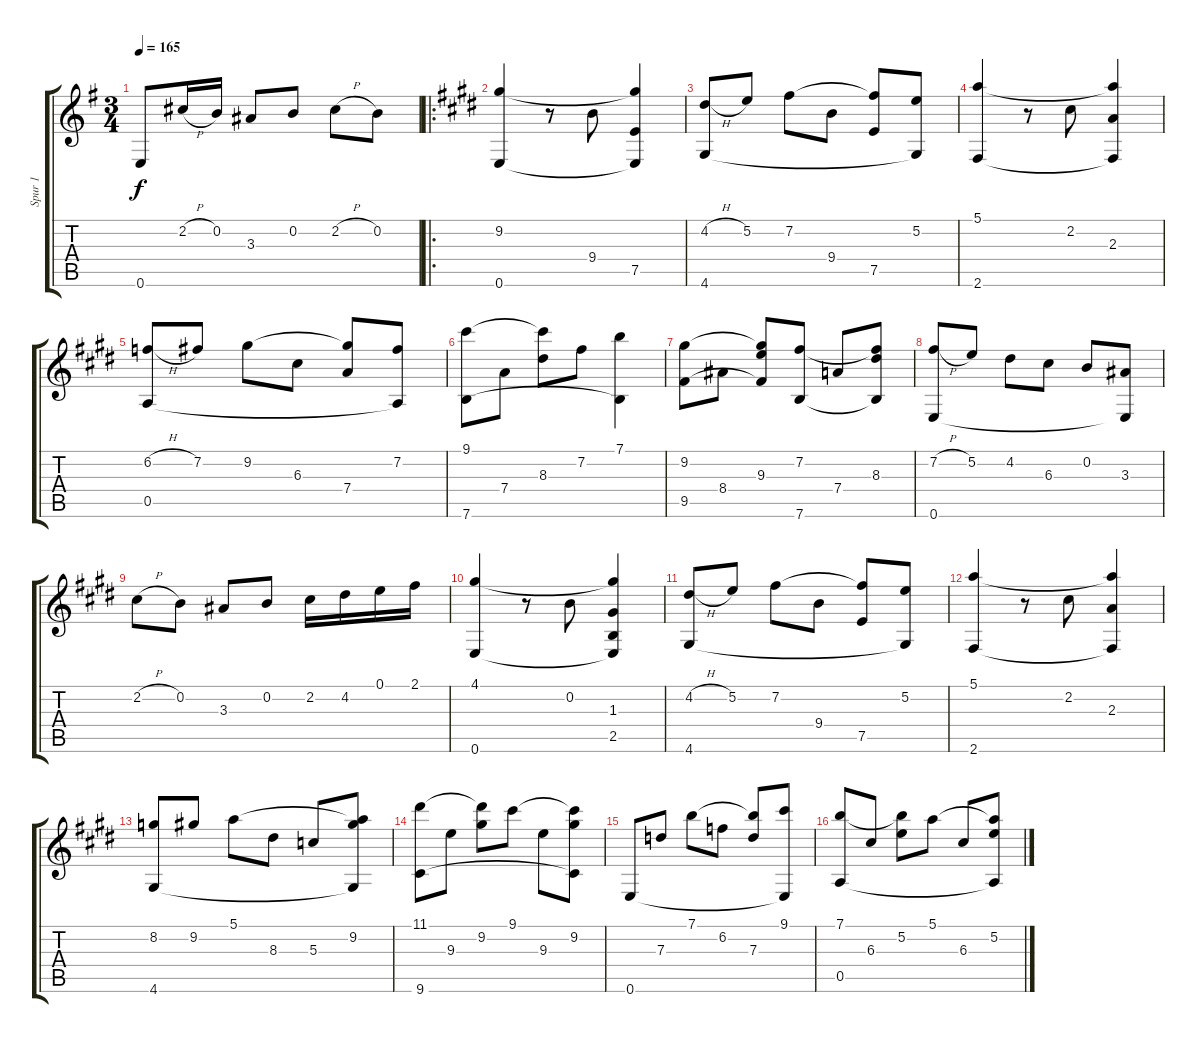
\track ("Spur 1" "Spur 1") {instrument acousticguitarnylon}
\staff {score tabs}
\tuning (E4 B3 G3 D3 A2 E2) {hide}
\ts (3 4)
\tempo 165
\clef g2
\ks g
0.6.8{dy f} 2.2{h}.16 0.2.16 3.3.8 0.2.8 2.2{h}.8 0.2.8 |
\ro
\ks e
(9.2 0.6).4 r.8 9.4.8 (9.2{t} 7.5 0.6{t}).4 |
(4.2{h} 4.6).8 5.2.8 7.2.8 9.4.8 (7.2{t} 7.5).8 (5.2 4.6{t}).8 |
(5.1 2.6).4 r.8 2.2.8 (5.1{t} 2.3 2.6{t}).4 |
(6.2{h} 0.5).8 7.2.8 9.2.8 6.3.8 (9.2{t} 7.4).8 (7.2 0.5{t}).8 |
(9.1 7.6).8 7.4.8 (9.1{t} 8.3).8 7.2.8 (7.1 7.6{t}).4 |
(9.2 9.5).8 8.4.8 (9.2{t} 9.3 9.5{t}).8 (7.2 7.6).8 7.4.8 (7.2{t} 8.3 7.6{t}).8 |
(7.2{h} 0.6).8 5.2.8 4.2.8 6.3.8 0.2.8 (3.3 0.6{t}).8 |
2.2{h}.8 0.2.8 3.3.8 0.2.8 2.2.16 4.2.16 0.1.16 2.1.16 |
(4.1 0.6).4 r.8 0.2.8 (4.1{t} 1.3 2.5 0.6{t}).4 |
(4.2{h} 4.6).8 5.2.8 7.2.8 9.4.8 (7.2{t} 7.5).8 (5.2 4.6{t}).8 |
(5.1 2.6).4 r.8 2.2.8 (5.1{t} 2.3 2.6{t}).4 |
(8.2 4.6).8 9.2.8 5.1.8 8.3.8 5.3.8 (5.1{t} 9.2 4.6{t}).8 |
(11.1 9.6).8 9.3.8 (11.1{t} 9.2).8 9.1.8 9.3.8 (9.1{t} 9.2 9.6{t}).8 |
0.6.8 7.3.8 7.1.8 6.2.8 (7.1{t} 7.3).8 (9.1 0.6{t}).8 |
(7.1 0.5).8 6.3.8 (7.1{t} 5.2).8 5.1.8 6.3.8 (5.1{t} 5.2 0.5{t}).8
